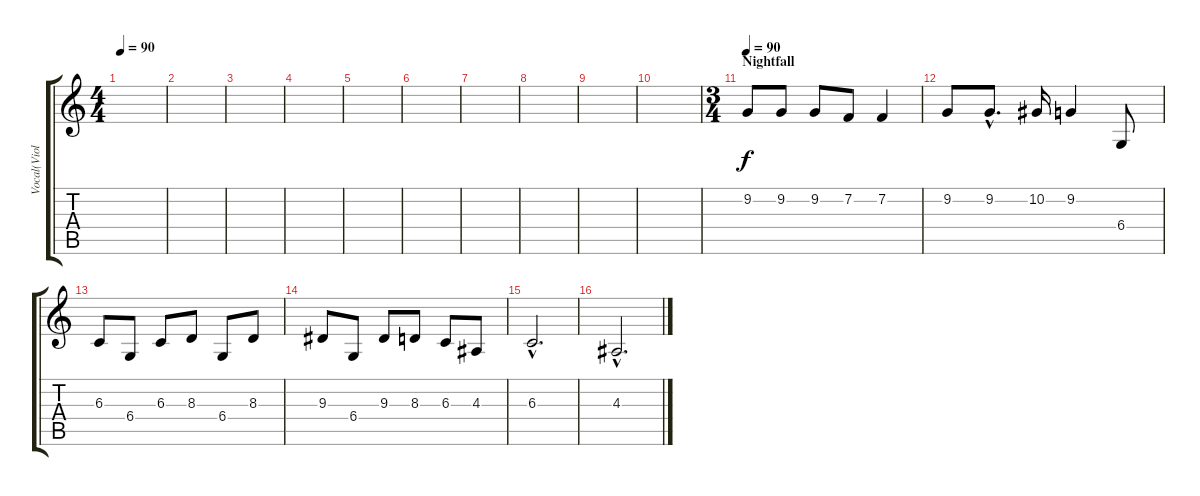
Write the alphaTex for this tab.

\track ("Vocal(Violin)" "Vocal(Viol") {instrument violin}
\staff {score tabs}
\tuning (Eb4 Bb3 Gb3 Db3 Ab2 Eb2) {hide}
\ts (4 4)
\tempo 90
\clef g2
\ks c
|
|
|
|
|
|
|
|
|
|
\ts (3 4)
\section ("" "Nightfall")
\tempo 90
9.2.8{volume 16 instrument flute} 9.2.8 9.2.8 7.2.8 7.2.4 |
9.2.8 9.2{hac}.8{d} 10.2.16 9.2.4 6.4.8 |
6.3.8 6.4.8 6.3.8 8.3.8 6.4.8 8.3.8 |
9.3.8 6.4.8 9.3.8 8.3.8 6.3.8 4.3.8 |
6.3{hac}.2{d} |
4.3{hac}.2{d}
